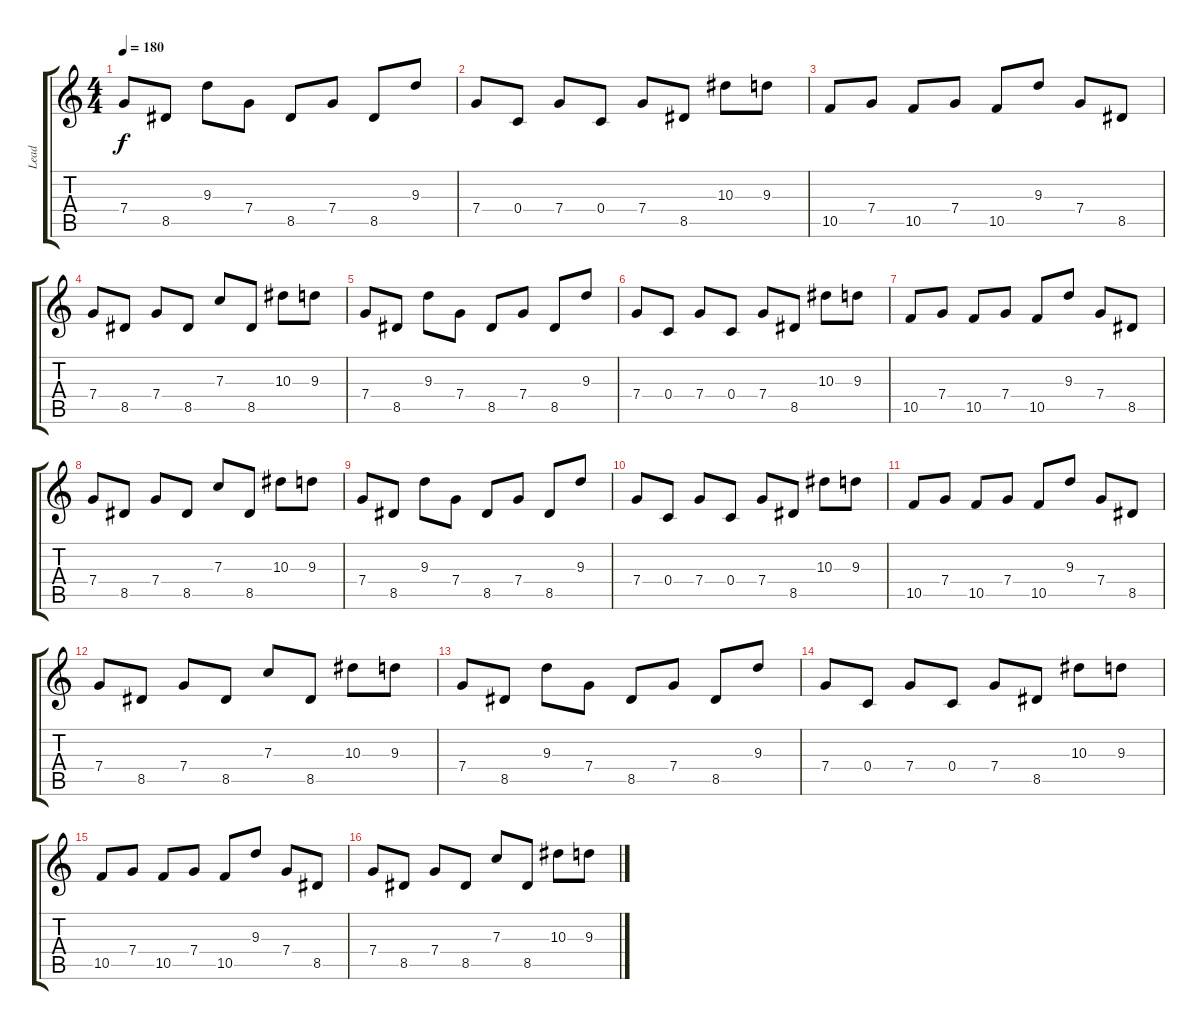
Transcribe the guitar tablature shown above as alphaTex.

\track ("Lead" "Lead") {instrument distortionguitar}
\staff {score tabs}
\tuning (D4 A3 F3 C3 G2 C2) {hide}
\ts (4 4)
\tempo 180
\clef g2
\ks c
7.4.8{dy f} 8.5.8 9.3.8 7.4.8 8.5.8 7.4.8 8.5.8 9.3.8 |
7.4.8 0.4.8 7.4.8 0.4.8 7.4.8 8.5.8 10.3.8 9.3.8 |
10.5.8 7.4.8 10.5.8 7.4.8 10.5.8 9.3.8 7.4.8 8.5.8 |
7.4.8 8.5.8 7.4.8 8.5.8 7.3.8 8.5.8 10.3.8 9.3.8 |
7.4.8 8.5.8 9.3.8 7.4.8 8.5.8 7.4.8 8.5.8 9.3.8 |
7.4.8 0.4.8 7.4.8 0.4.8 7.4.8 8.5.8 10.3.8 9.3.8 |
10.5.8 7.4.8 10.5.8 7.4.8 10.5.8 9.3.8 7.4.8 8.5.8 |
7.4.8 8.5.8 7.4.8 8.5.8 7.3.8 8.5.8 10.3.8 9.3.8 |
7.4.8 8.5.8 9.3.8 7.4.8 8.5.8 7.4.8 8.5.8 9.3.8 |
7.4.8 0.4.8 7.4.8 0.4.8 7.4.8 8.5.8 10.3.8 9.3.8 |
10.5.8 7.4.8 10.5.8 7.4.8 10.5.8 9.3.8 7.4.8 8.5.8 |
7.4.8 8.5.8 7.4.8 8.5.8 7.3.8 8.5.8 10.3.8 9.3.8 |
7.4.8 8.5.8 9.3.8 7.4.8 8.5.8 7.4.8 8.5.8 9.3.8 |
7.4.8 0.4.8 7.4.8 0.4.8 7.4.8 8.5.8 10.3.8 9.3.8 |
10.5.8 7.4.8 10.5.8 7.4.8 10.5.8 9.3.8 7.4.8 8.5.8 |
7.4.8 8.5.8 7.4.8 8.5.8 7.3.8 8.5.8 10.3.8 9.3.8
